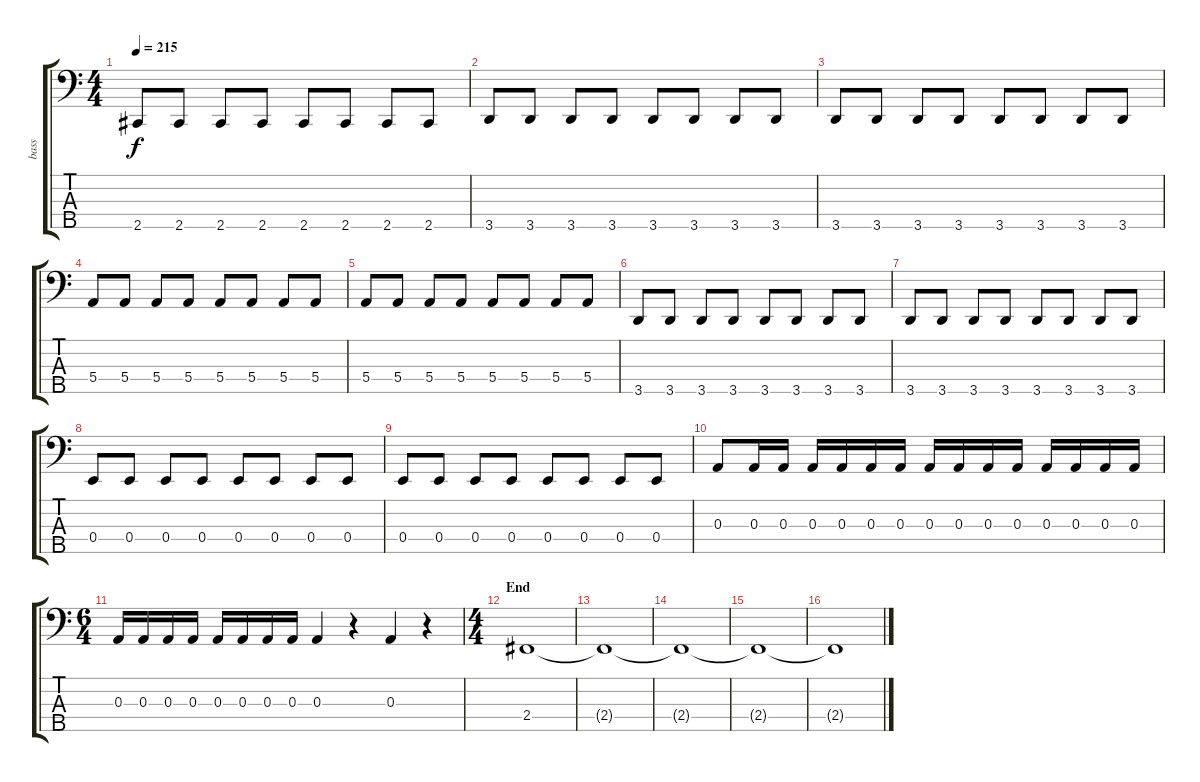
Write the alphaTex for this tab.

\track ("bass" "bass") {instrument electricbassfinger}
\staff {score tabs}
\tuning (G2 D2 A1 E1 B0) {hide}
\ts (4 4)
\tempo 215
\clef f4
\ks c
2.5.8{dy f} 2.5.8 2.5.8 2.5.8 2.5.8 2.5.8 2.5.8 2.5.8 |
3.5.8 3.5.8 3.5.8 3.5.8 3.5.8 3.5.8 3.5.8 3.5.8 |
3.5.8 3.5.8 3.5.8 3.5.8 3.5.8 3.5.8 3.5.8 3.5.8 |
5.4.8 5.4.8 5.4.8 5.4.8 5.4.8 5.4.8 5.4.8 5.4.8 |
5.4.8 5.4.8 5.4.8 5.4.8 5.4.8 5.4.8 5.4.8 5.4.8 |
3.5.8 3.5.8 3.5.8 3.5.8 3.5.8 3.5.8 3.5.8 3.5.8 |
3.5.8 3.5.8 3.5.8 3.5.8 3.5.8 3.5.8 3.5.8 3.5.8 |
0.4.8 0.4.8 0.4.8 0.4.8 0.4.8 0.4.8 0.4.8 0.4.8 |
0.4.8 0.4.8 0.4.8 0.4.8 0.4.8 0.4.8 0.4.8 0.4.8 |
0.3.8 0.3.16 0.3.16 0.3.16 0.3.16 0.3.16 0.3.16 0.3.16 0.3.16 0.3.16 0.3.16 0.3.16 0.3.16 0.3.16 0.3.16 |
\ts (6 4)
0.3.16 0.3.16 0.3.16 0.3.16 0.3.16 0.3.16 0.3.16 0.3.16 0.3.4 r.4 0.3.4 r.4 |
\ts (4 4)
\section ("" "End")
2.4.1 |
2.4{t}.1{volume 13} |
2.4{t}.1{volume 11} |
2.4{t}.1{volume 9} |
2.4{t}.1{volume 6}
